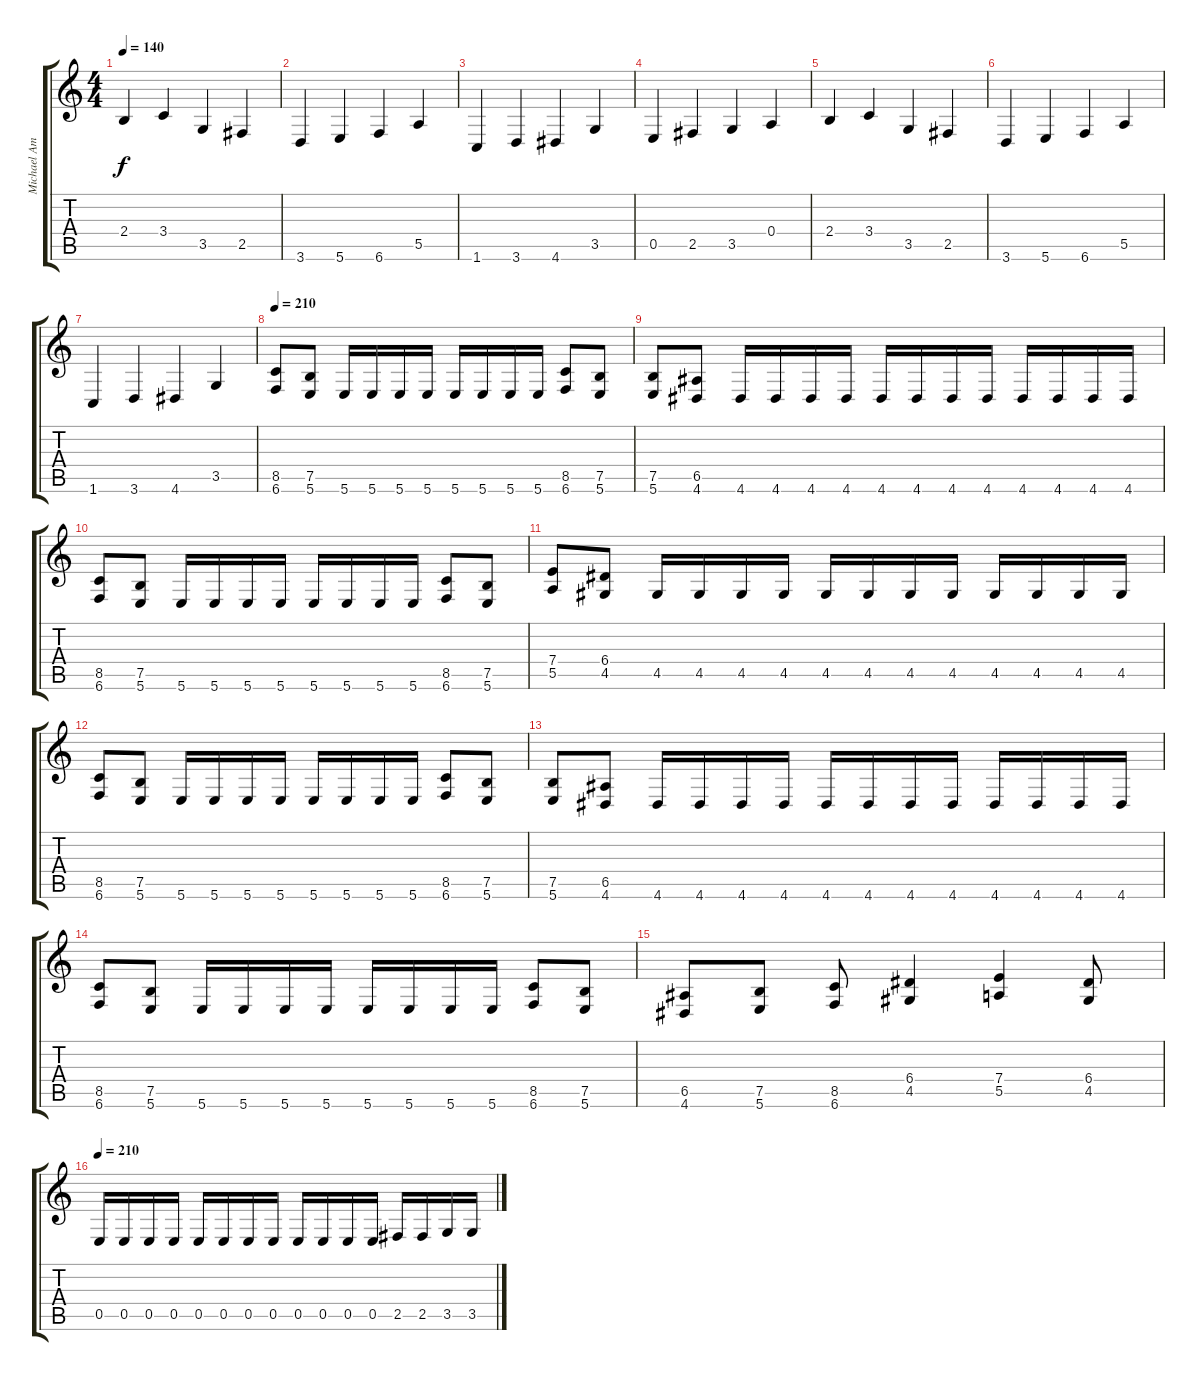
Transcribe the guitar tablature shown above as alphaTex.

\track ("Michael Amott" "Michael Am") {instrument distortionguitar}
\staff {score tabs}
\tuning (B3 Gb3 D3 A2 E2 B1) {hide}
\ts (4 4)
\tempo 140
\clef g2
\ks c
2.4.4{dy f} 3.4.4 3.5.4 2.5.4 |
3.6.4 5.6.4 6.6.4 5.5.4 |
1.6.4 3.6.4 4.6.4 3.5.4 |
0.5.4 2.5.4 3.5.4 0.4.4 |
2.4.4 3.4.4 3.5.4 2.5.4 |
3.6.4 5.6.4 6.6.4 5.5.4 |
1.6.4 3.6.4 4.6.4 3.5.4 |
\tempo 210
(8.5 6.6).8 (7.5 5.6).8 5.6.16 5.6.16 5.6.16 5.6.16 5.6.16 5.6.16 5.6.16 5.6.16 (8.5 6.6).8 (7.5 5.6).8 |
(7.5 5.6).8 (6.5 4.6).8 4.6.16 4.6.16 4.6.16 4.6.16 4.6.16 4.6.16 4.6.16 4.6.16 4.6.16 4.6.16 4.6.16 4.6.16 |
(8.5 6.6).8 (7.5 5.6).8 5.6.16 5.6.16 5.6.16 5.6.16 5.6.16 5.6.16 5.6.16 5.6.16 (8.5 6.6).8 (7.5 5.6).8 |
(7.4 5.5).8 (6.4 4.5).8 4.5.16 4.5.16 4.5.16 4.5.16 4.5.16 4.5.16 4.5.16 4.5.16 4.5.16 4.5.16 4.5.16 4.5.16 |
(8.5 6.6).8 (7.5 5.6).8 5.6.16 5.6.16 5.6.16 5.6.16 5.6.16 5.6.16 5.6.16 5.6.16 (8.5 6.6).8 (7.5 5.6).8 |
(7.5 5.6).8 (6.5 4.6).8 4.6.16 4.6.16 4.6.16 4.6.16 4.6.16 4.6.16 4.6.16 4.6.16 4.6.16 4.6.16 4.6.16 4.6.16 |
(8.5 6.6).8 (7.5 5.6).8 5.6.16 5.6.16 5.6.16 5.6.16 5.6.16 5.6.16 5.6.16 5.6.16 (8.5 6.6).8 (7.5 5.6).8 |
(6.5 4.6).8 (7.5 5.6).8 (8.5 6.6).8 (6.4 4.5).4 (7.4 5.5).4 (6.4 4.5).8 |
\tempo 210
0.5.16 0.5.16 0.5.16 0.5.16 0.5.16 0.5.16 0.5.16 0.5.16 0.5.16 0.5.16 0.5.16 0.5.16 2.5.16 2.5.16 3.5.16 3.5.16
